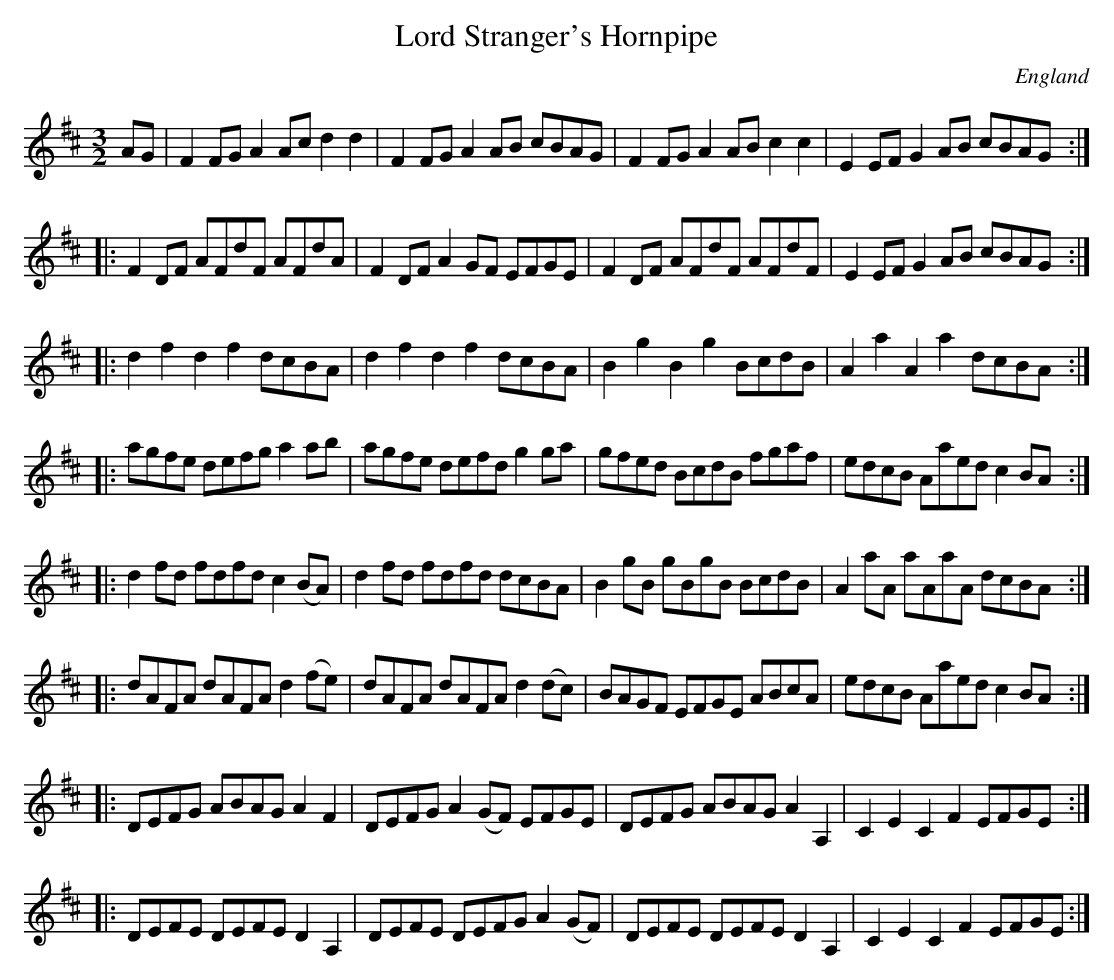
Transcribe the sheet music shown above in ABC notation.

X:1
T:Lord Stranger's Hornpipe
L:1/8
M:3/2
O:England
K:D
AG|\
  F2FG A2Ac d2d2 | F2FG A2AB cBAG | \
  F2FG A2AB c2c2 | E2EF G2AB cBAG :|
|:F2DF AFdF AFdA | F2DF A2GF EFGE | \
  F2DF AFdF AFdF | E2EF G2AB cBAG :|
|:d2f2 d2f2 dcBA | d2f2 d2f2 dcBA |\
  B2g2 B2g2 BcdB | A2a2 A2a2 dcBA :|
|:agfe defg a2ab | agfe defd g2ga | \
  gfed BcdB fgaf | edcB Aaed c2BA :|
|:d2fd fdfd c2(BA) | d2fd fdfd dcBA | \
  B2gB gBgB BcdB   | A2aA aAaA dcBA :|
|:dAFA dAFA d2(fe) | dAFA dAFA d2(dc) |\
  BAGF EFGE ABcA   | edcB Aaed c2BA :|
|:DEFG ABAG A2F2 | DEFG A2(GF) EFGE |\
  DEFG ABAG A2A,2 | C2E2 C2F2 EFGE :|
|:DEFE DEFE D2A,2 | DEFE DEFG A2(GF) |\
  DEFE DEFE D2A,2 | C2E2 C2F2 EFGE :|
